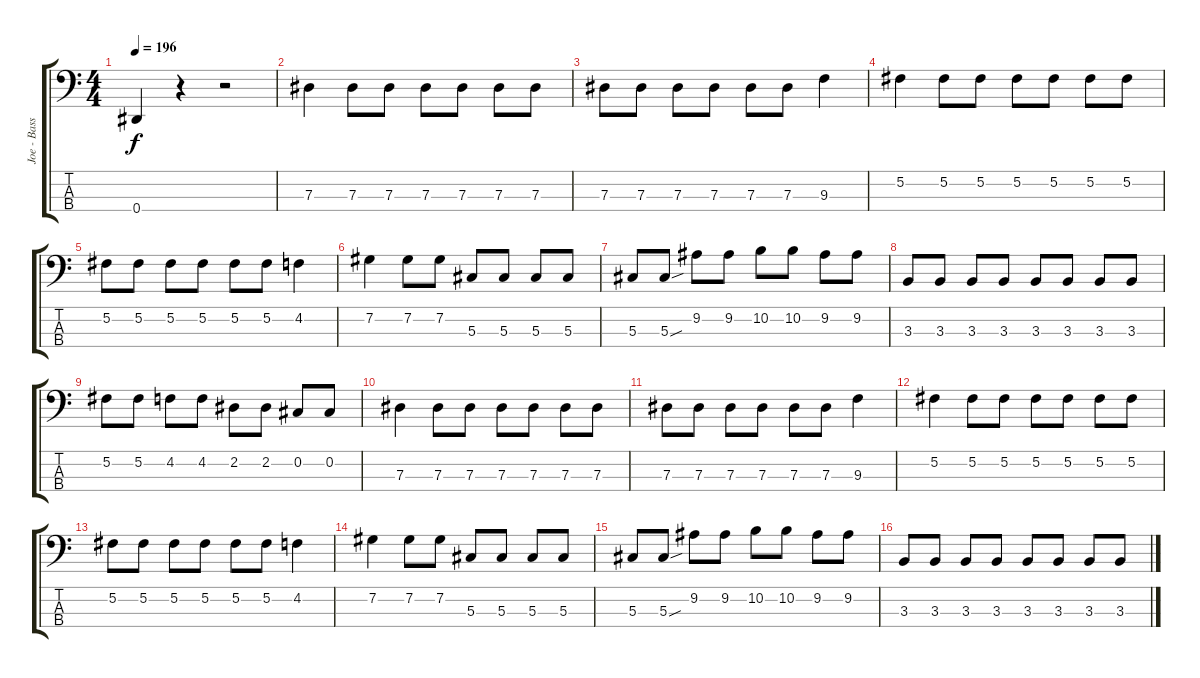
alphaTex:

\track ("Joe - Bass" "Joe - Bass") {instrument electricbassfinger}
\staff {score tabs}
\tuning (Gb2 Db2 Ab1 Eb1) {hide}
\ts (4 4)
\tempo 196
\clef f4
\ks c
0.4.4{dy f} r.4 r.2 |
7.3.4 7.3.8 7.3.8 7.3.8 7.3.8 7.3.8 7.3.8 |
7.3.8 7.3.8 7.3.8 7.3.8 7.3.8 7.3.8 9.3.4 |
5.2.4 5.2.8 5.2.8 5.2.8 5.2.8 5.2.8 5.2.8 |
5.2.8 5.2.8 5.2.8 5.2.8 5.2.8 5.2.8 4.2.4 |
7.2.4 7.2.8 7.2.8 5.3.8 5.3.8 5.3.8 5.3.8 |
5.3.8 5.3{sou}.8 9.2.8 9.2.8 10.2.8 10.2.8 9.2.8 9.2.8 |
3.3.8 3.3.8 3.3.8 3.3.8 3.3.8 3.3.8 3.3.8 3.3.8 |
5.2.8 5.2.8 4.2.8 4.2.8 2.2.8 2.2.8 0.2.8 0.2.8 |
7.3.4 7.3.8 7.3.8 7.3.8 7.3.8 7.3.8 7.3.8 |
7.3.8 7.3.8 7.3.8 7.3.8 7.3.8 7.3.8 9.3.4 |
5.2.4 5.2.8 5.2.8 5.2.8 5.2.8 5.2.8 5.2.8 |
5.2.8 5.2.8 5.2.8 5.2.8 5.2.8 5.2.8 4.2.4 |
7.2.4 7.2.8 7.2.8 5.3.8 5.3.8 5.3.8 5.3.8 |
5.3.8 5.3{sou}.8 9.2.8 9.2.8 10.2.8 10.2.8 9.2.8 9.2.8 |
3.3.8 3.3.8 3.3.8 3.3.8 3.3.8 3.3.8 3.3.8 3.3.8
